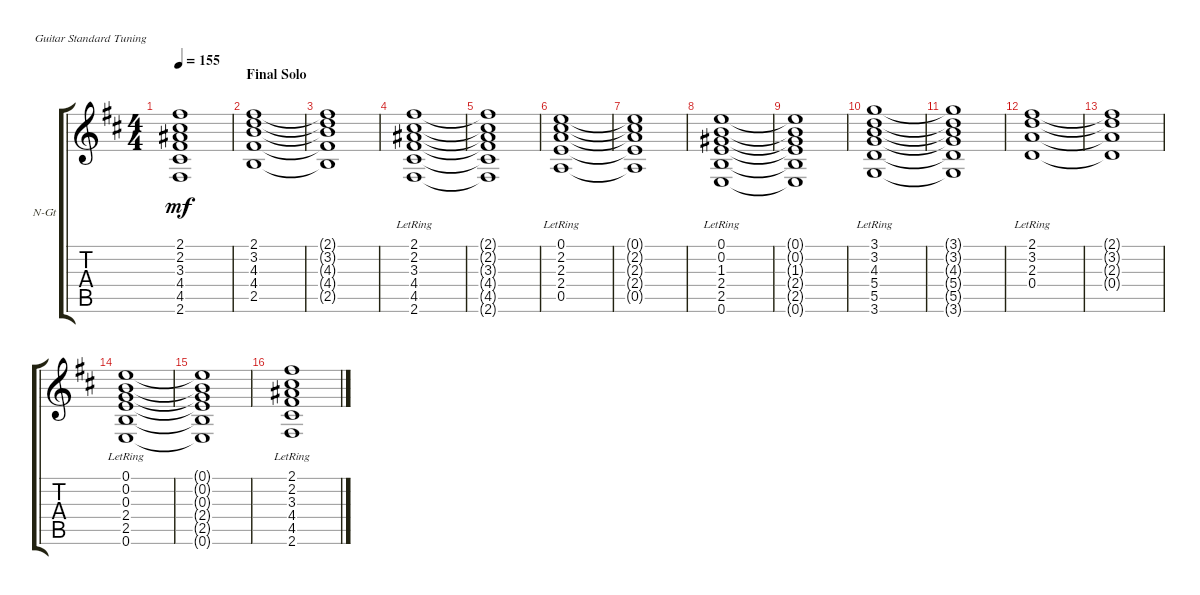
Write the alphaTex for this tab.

\defaultSystemsLayout 4
\bracketExtendMode groupsimilarinstruments
\firstSystemTrackNameOrientation horizontal
\otherSystemsTrackNameOrientation horizontal
\track ("Background" "N-Gt") {instrument acousticguitarsteel}
\staff {score tabs}
\tuning (E4 B3 G3 D3 A2 E2)
\ts (4 4)
\tempo 155
\clef g2
\ks bminor
(2.6{t} 4.5{t} 4.4{t} 3.3{t} 2.2{t} 2.1{t}).1{dy mf} |
\section ("" "Final Solo")
(2.5 4.4 4.3 2.1 3.2).1 |
(2.5{t} 4.4{t} 4.3{t} 2.1{t} 3.2{t}).1 |
(2.6{lr} 4.5{lr} 4.4{lr} 3.3{lr} 2.2{lr} 2.1{lr}).1 |
(2.6{t} 4.5{t} 4.4{t} 3.3{t} 2.2{t} 2.1{t}).1 |
(0.5{lr} 2.4{lr} 2.3{lr} 2.2{lr} 0.1{lr}).1 |
(0.5{t} 2.4{t} 2.3{t} 2.2{t} 0.1{t}).1 |
(0.6{lr} 2.5{lr} 2.4{lr} 1.3{lr} 0.2{lr} 0.1{lr}).1 |
(0.6{t} 2.5{t} 2.4{t} 1.3{t} 0.2{t} 0.1{t}).1 |
(3.6{lr} 5.4{lr} 5.5{lr} 4.3{lr} 3.2{lr} 3.1{lr}).1 |
(3.6{t} 5.4{t} 5.5{t} 4.3{t} 3.2{t} 3.1{t}).1 |
(0.4{lr} 2.3{lr} 3.2{lr} 2.1{lr}).1 |
(0.4{t} 2.3{t} 3.2{t} 2.1{t}).1 |
(0.6{lr} 2.5{lr} 2.4{lr} 0.3{lr} 0.2{lr} 0.1{lr}).1 |
(0.6{t} 2.5{t} 2.4{t} 0.3{t} 0.2{t} 0.1{t}).1 |
(2.6{lr} 4.5{lr} 4.4{lr} 3.3{lr} 2.2{lr} 2.1{lr}).1
